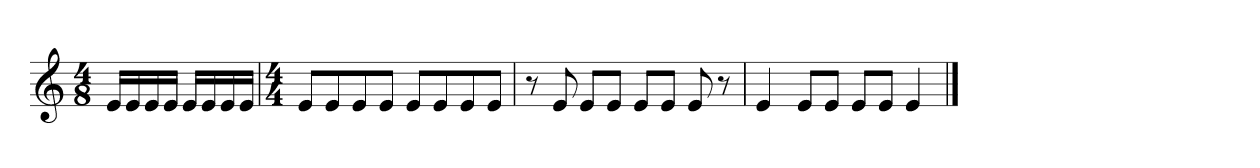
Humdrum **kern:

**kern
*part1
*staff1
*clefG2
*k[]
*C:
*M4/8
=1
16eLL
16e
16e
16eJJ
16eLL
16e
16e
16eJJ
=2
*M4/4
8eL
8e
8e
8eJ
8eL
8e
8e
8eJ
=3
8r
8e
8eL
8eJ
8eL
8eJ
8e
8r
=4
4e
8eL
8eJ
8eL
8eJ
4e
==
*-
